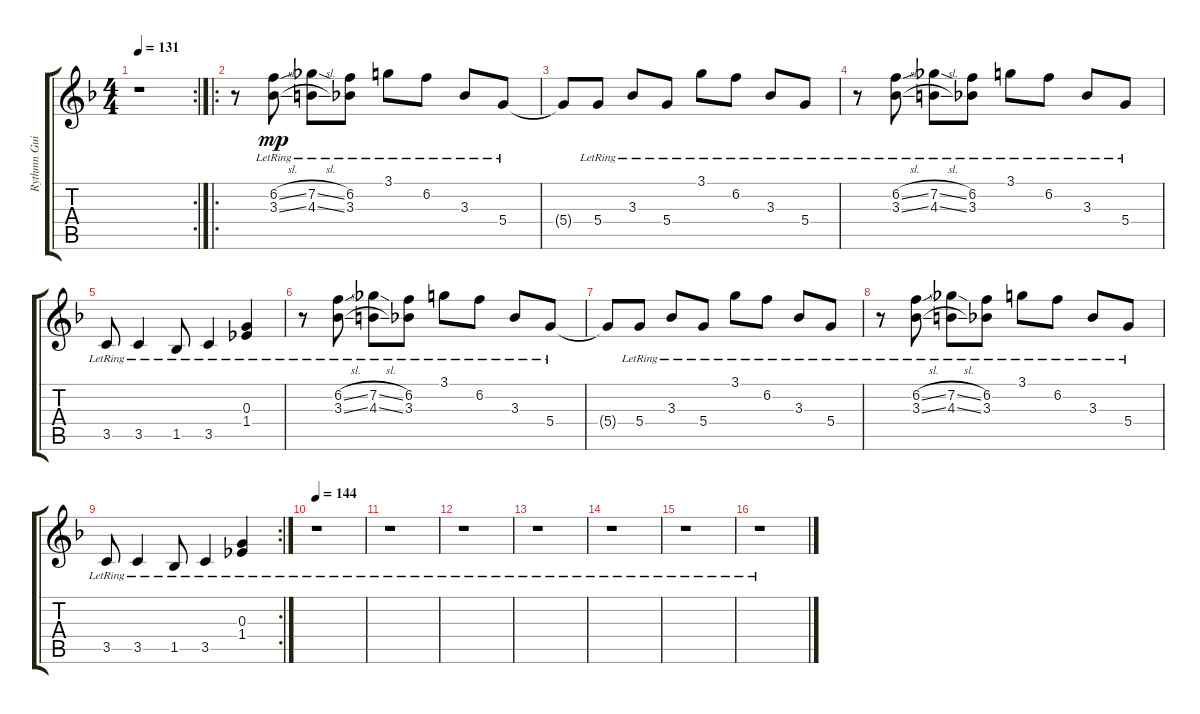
\track ("Rythmn Guitar" "Rythmn Gui") {instrument electricguitarclean}
\staff {score tabs}
\tuning (E4 B3 G3 D3 A2 E2) {hide}
\rc 2
\ts (4 4)
\tempo 131
\clef g2
\ks f
r.1{dy f} |
\ro
r.8 (6.2{sl lr} 3.3{sl lr}).8{dy mp} (7.2{sl lr} 4.3{sl lr}).8 (6.2{lr} 3.3{lr}).8 3.1{lr}.8 6.2{lr}.8 3.3{lr}.8 5.4{lr}.8 |
5.4{t}.8 5.4{lr}.8 3.3{lr}.8 5.4{lr}.8 3.1{lr}.8 6.2{lr}.8 3.3{lr}.8 5.4{lr}.8 |
r.8 (6.2{sl lr} 3.3{sl lr}).8 (7.2{sl lr} 4.3{sl lr}).8 (6.2{lr} 3.3{lr}).8 3.1{lr}.8 6.2{lr}.8 3.3{lr}.8 5.4{lr}.8 |
3.5{lr}.8 3.5{lr}.4 1.5{lr}.8 3.5{lr}.4 (0.3{lr} 1.4{lr}).4 |
r.8 (6.2{sl lr} 3.3{sl lr}).8 (7.2{sl lr} 4.3{sl lr}).8 (6.2{lr} 3.3{lr}).8 3.1{lr}.8 6.2{lr}.8 3.3{lr}.8 5.4{lr}.8 |
5.4{t}.8 5.4{lr}.8 3.3{lr}.8 5.4{lr}.8 3.1{lr}.8 6.2{lr}.8 3.3{lr}.8 5.4{lr}.8 |
r.8 (6.2{sl lr} 3.3{sl lr}).8 (7.2{sl lr} 4.3{sl lr}).8 (6.2{lr} 3.3{lr}).8 3.1{lr}.8 6.2{lr}.8 3.3{lr}.8 5.4{lr}.8 |
\rc 2
3.5{lr}.8 3.5{lr}.4 1.5{lr}.8 3.5{lr}.4 (0.3{lr} 1.4{lr}).4 |
\tempo 144
r.1 |
r.1 |
r.1 |
r.1 |
r.1 |
r.1 |
r.1
